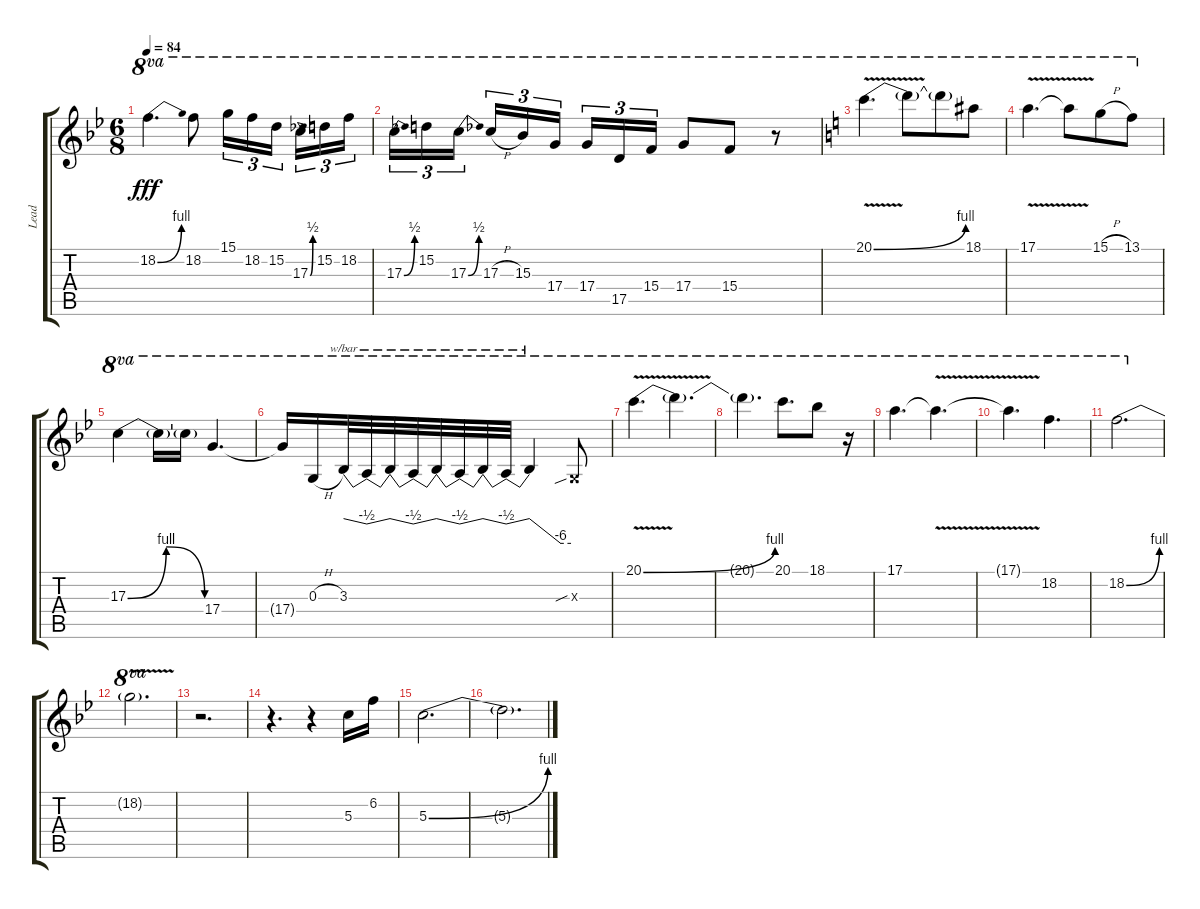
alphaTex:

\track ("Lead" "Lead") {instrument overdrivenguitar}
\staff {score tabs}
\tuning (E4 B3 G3 D3 A2 E2) {hide}
\ts (6 8)
\tempo 84
\clef g2
\ks bb
18.2{be (bend 0 0 60 4)}.4{d ot 8va dy fff} 18.2.8{ot 8va} 15.1.16{tu (3 2) ot 8va} 18.2.16{tu (3 2) ot 8va} 15.2.16{tu (3 2) ot 8va beam splitsecondary} 17.3{be (bend 0 0 60 2)}.16{tu (3 2) ot 8va} 15.2.16{tu (3 2) ot 8va} 18.2.16{tu (3 2) ot 8va} |
17.3{be (bend 0 0 60 2)}.16{tu (3 2) ot 8va} 15.2.16{tu (3 2) ot 8va} 17.3{be (bend 0 0 60 2)}.16{tu (3 2) ot 8va beam splitsecondary} 17.3{h}.16{tu (3 2) ot 8va} 15.3.16{tu (3 2) ot 8va} 17.4.16{tu (3 2) ot 8va beam splitsecondary} 17.4.16{tu (3 2) ot 8va} 17.5.16{tu (3 2) ot 8va} 15.4.16{tu (3 2) ot 8va} 17.4.8{ot 8va} 15.4.8{ot 8va} r.8{ot 8va} |
\ks c
20.1{be (bend 0 0 60 4) v}.4{d ot 8va} 20.1{t}.8{ot 8va} 20.1{t}.8{ot 8va} 18.1.8{ot 8va} |
17.1{v}.4{d ot 8va} 17.1{t}.8{ot 8va} 15.1{h}.8{ot 8va} 13.1.8{ot 8va} |
\ks bb
17.3{be (bendrelease 0 0 15 4 45 4 60 0)}.4{ot 8va} 17.3{t}.16{ot 8va} 17.3{t}.16{ot 8va} 17.4.4{d ot 8va} |
17.4{t}.16{ot 8va} 0.3{h}.16{ot 8va} 3.3.32{tbe (dive default 0 0 60 -2) ot 8va} 3.3{t}.32{tbe (dive default 0 -2 60 0) ot 8va} 3.3{t}.32{tbe (dive default 0 0 60 -2) ot 8va} 3.3{t}.32{tbe (dive default 0 -2 60 0) ot 8va} 3.3{t}.32{tbe (dive default 0 0 60 -2) ot 8va} 3.3{t}.32{tbe (dive default 0 -2 60 0) ot 8va} 3.3{t}.32{tbe (dive default 0 0 60 -2) ot 8va} 3.3{t}.32{tbe (dive default 0 -2 60 0) ot 8va} 3.3{t}.4{tbe (custom default 0 0 45 -24 60 -24) ot 8va} 0.3{sib x}.8{ot 8va} |
20.1{be (bend 0 0 60 4) v}.4{d ot 8va} 20.1{t}.4{d ot 8va} |
20.1{t}.4{d ot 8va} 20.1.8{d ot 8va} 18.1.8{ot 8va} r.16{ot 8va} |
17.1.4{d ot 8va} 17.1{v t}.4{d ot 8va} |
17.1{t}.4{d ot 8va} 18.2.4{d ot 8va} |
18.2{be (bend 0 0 60 4)}.2{d ot 8va} |
18.2{v t}.2{d ot 8va} |
r.2{d} |
r.4{d} r.4 5.3.16 6.2.16 |
5.3{be (bend 0 0 60 4)}.2{d} |
5.3{t}.2{d}
